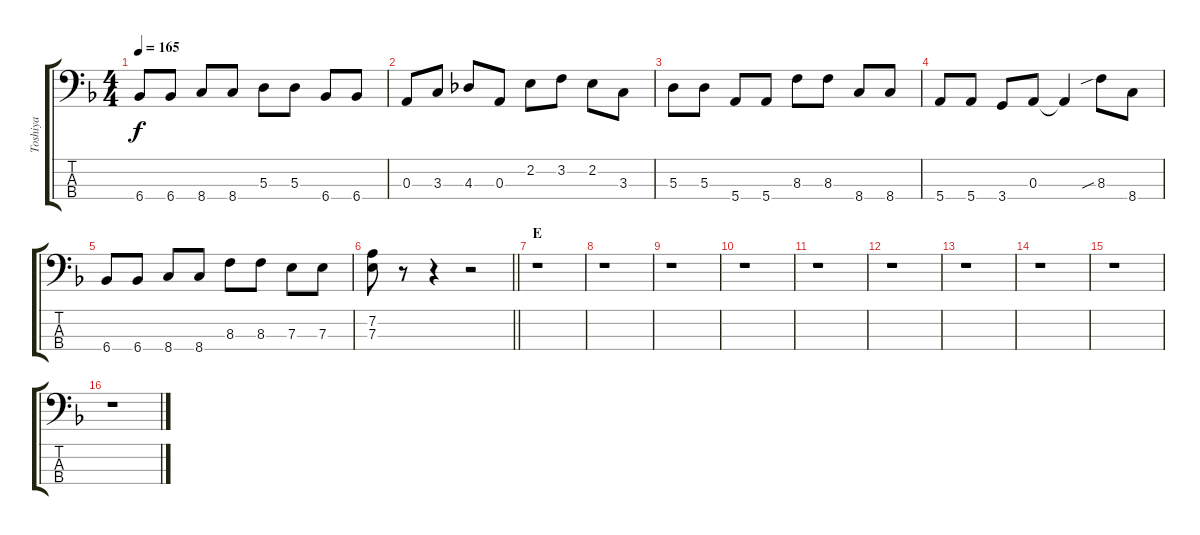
\track ("Toshiya" "Toshiya") {instrument electricbasspick}
\staff {score tabs}
\tuning (G2 D2 A1 E1) {hide}
\ts (4 4)
\tempo 165
\clef f4
\ks dminor
6.4.8{dy f} 6.4.8 8.4.8 8.4.8 5.3.8 5.3.8 6.4.8 6.4.8 |
0.3.8 3.3.8 4.3.8 0.3.8 2.2.8 3.2.8 2.2.8 3.3.8 |
5.3.8 5.3.8 5.4.8 5.4.8 8.3.8 8.3.8 8.4.8 8.4.8 |
5.4.8 5.4.8 3.4.8 0.3.8 0.3{t}.4 8.3{sib}.8 8.4.8 |
6.4.8 6.4.8 8.4.8 8.4.8 8.3.8 8.3.8 7.3.8 7.3.8 |
\barLineRight lightlight
(7.2 7.3).8 r.8 r.4 r.2 |
\section ("" "E")
r.1 |
r.1 |
r.1 |
r.1 |
r.1 |
r.1 |
r.1 |
r.1 |
r.1 |
r.1
